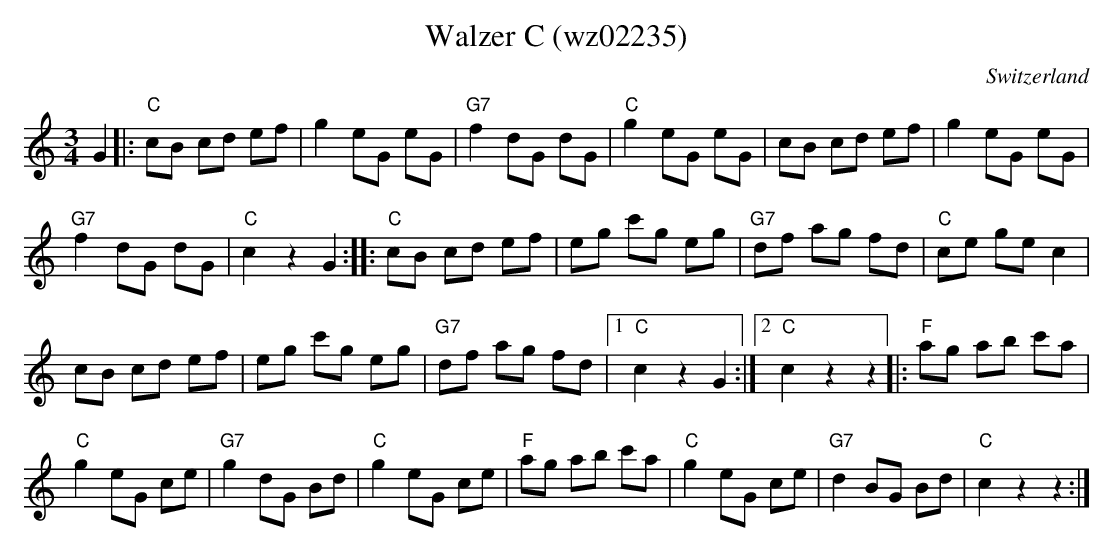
X:1
T:Walzer C (wz02235)
O:Switzerland
M:3/4
L:1/8
K:C major
G2 |: "C"cB cd ef | g2 eG eG | "G7"f2 dG dG | "C"g2 eG eG | cB cd ef | g2 eG eG |
"G7"f2 dG dG | "C"c2z2G2 :: "C"cB cd ef | eg c'g eg | "G7"df ag fd | "C"ce gec2 |
cB cd ef | eg c'g eg | "G7"df ag fd |1 "C"c2z2G2 :|2 "C"c2z2z2 |: "F"ag ab c'a |
"C"g2 eG ce | "G7"g2 dG Bd | "C"g2 eG ce | "F"ag ab c'a | "C"g2eG ce | "G7"d2 BG Bd | "C"c2z2z2 :|
